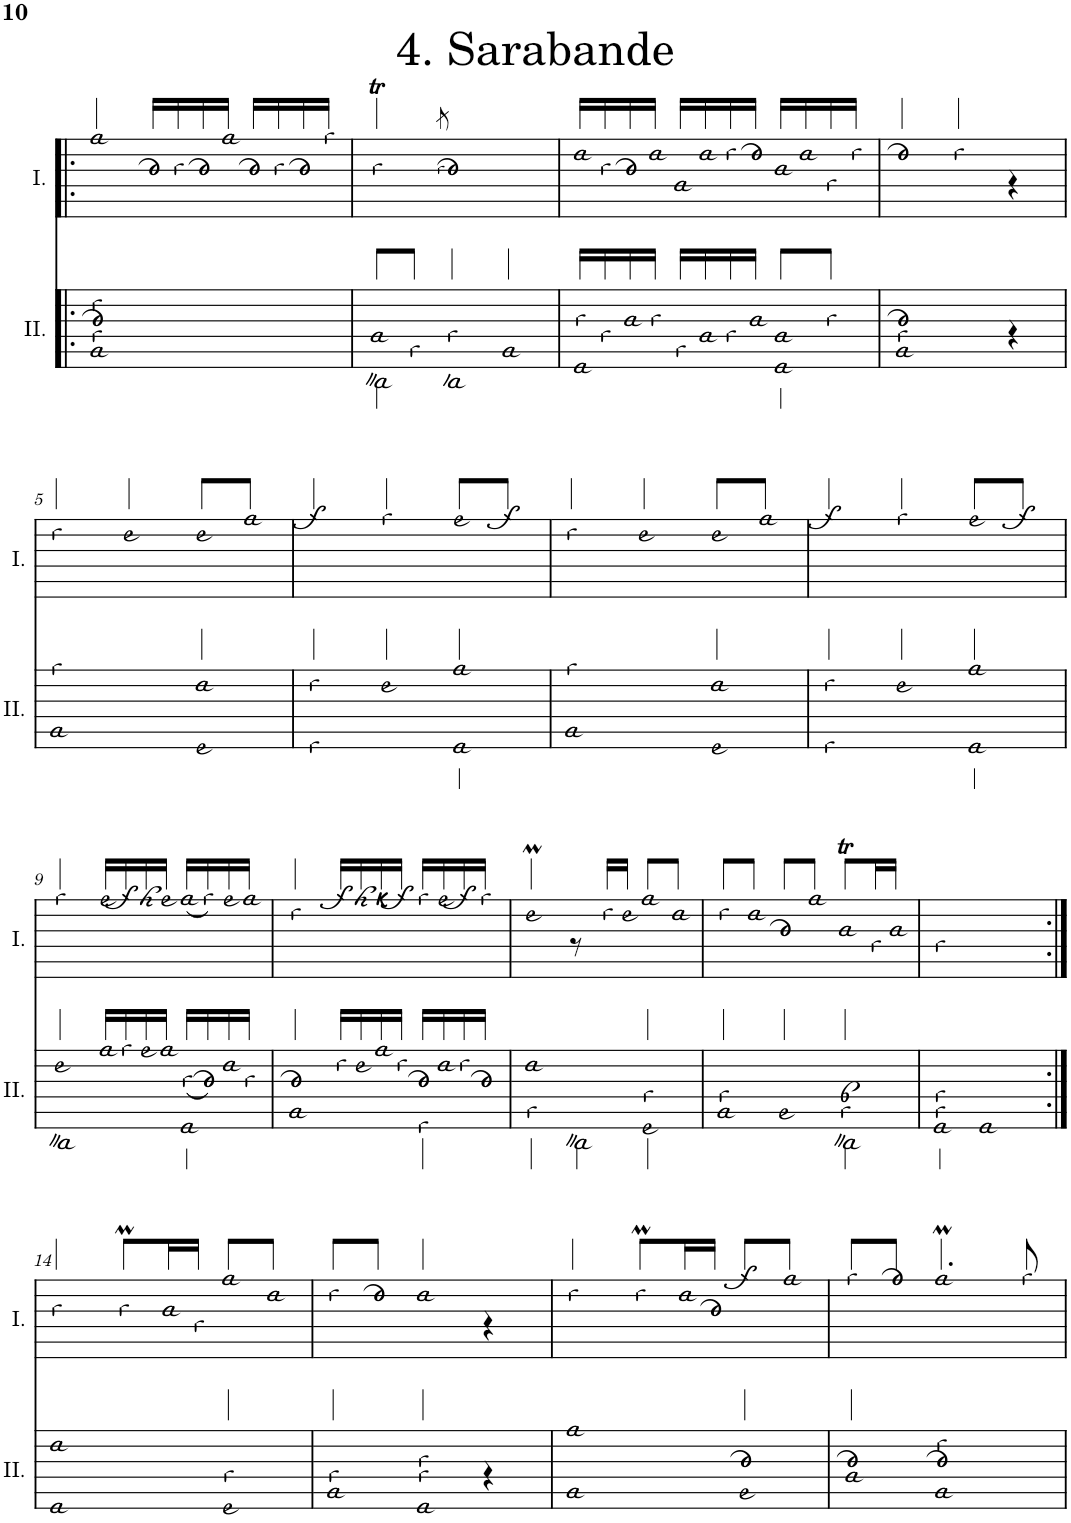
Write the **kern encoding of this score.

**kern	**kern	**kern	**kern	**kern	**kern
*part2	*part2	*part2	*part1	*part1	*part1
*staff6	*staff5	*staff4	*staff3	*staff2	*staff1
*I"II.	*	*	*I"I.	*	*
*I'II.	*	*	*I'I.	*	*
!!LO:PB:g=z
*stria6	*stria5	*stria5	*stria6	*stria5	*stria5
*	*clefGv2	*clefGv2	*	*clefGv2	*clefGv2
*k[]	*k[]	*k[]	*k[]	*k[]	*k[]
*M3/4	*M3/4	*M3/4	*M3/4	*M3/4	*M3/4
=1!|:	=1!|:	=1!|:	=1!|:	=1!|:	=1!|:
2.C 2.G 2.c 2.e	2.C 2.G 2.c 2.e	2.C 2.G 2.c 2.e	4g/	4g	4g
.	.	.	16c/LL	16c\LL	16c\LL
.	.	.	16B/	16B\J	16B\J
.	.	.	16c/	16c\L	16c\L
.	.	.	16g/JJ	16g\JJ	16g\JJ
.	.	.	16c/LL	16c\LL	16c\LL
.	.	.	16B/	16B\J	16B\J
.	.	.	16c/	16c\L	16c\L
.	.	.	16a/JJ	16a\JJ	16a\JJ
=2	=2	=2	=2	=2	=2
*^	*^	*^	*	*	*
4DD\	8F/L	8F/L	4DD	8F/L	4DD	4Bt/	4Bt	4Bt
.	8D/J	8D/J	.	8D/J	.	.	.	.
.	.	.	.	.	.	8qB/	8qB	8qB
2EE	4G/	4G	2EE	4G	2EE	2c	2c	2c
.	4C/	4C	.	4C	.	.	.	.
=3	=3	=3	=3	=3	=3	=3	=3	=3
2GG	16B/LL	16B\LL	2GG	16B\LL	2GG	16d/LL	16d\LL	16d\LL
.	16G/	16G\J	.	16G\J	.	16B/	16B\J	16B\J
.	16A/	16A\L	.	16A\L	.	16c/	16c\L	16c\L
.	16B/JJ	16B\JJ	.	16B\JJ	.	16d/JJ	16d\JJ	16d\JJ
.	16D/LL	16D/LL	.	16D/LL	.	16F/LL	16F\LL	16F\LL
.	16F/	16F/J	.	16F/J	.	16d/	16d\J	16d\J
.	16G/	16G/L	.	16G/L	.	16e/	16e\L	16e\L
.	16A/JJ	16A/JJ	.	16A/JJ	.	16f/JJ	16f\JJ	16f\JJ
4GG\	8F/L	8F/L	4GG	8F/L	4GG	16A/LL	16A\LL	16A\LL
.	.	.	.	.	.	16d/	16d\J	16d\J
.	8B/J	8B/J	.	8B/J	.	16G/	16G\L	16G\L
.	.	.	.	.	.	16e/JJ	16e\JJ	16e\JJ
*v	*v	*	*	*	*	*	*	*
*	*v	*v	*	*	*	*	*
*	*	*v	*v	*	*	*
=4	=4	=4	=4	=4	=4
2C 2G 2c	2C 2G 2c	2C 2G 2c	4f/	4f	4f
.	.	.	4e/	4e	4e
4r	4r	4r	4r	4r	4r
!!LO:LB:g=z
=5	=5	=5	=5	=5	=5
2C 2a	2C 2a	2C 2a	4e/	4e	4e
.	.	.	4f#X/	4f#X	4f#X
4BB/ 4d/	4BB 4d	4BB 4d	8f#/L	8f#\L	8f#\L
.	.	.	8g/J	8g\J	8g\J
=6	=6	=6	=6	=6	=6
*^	*^	*^	*	*	*
2AA	4e/	4e	2AA	4e	2AA	4cc/	4cc	4cc
.	4f#X/	4f#X	.	4f#X	.	4a/	4a	4a
4GG\	4g/	4g	4GG	4g	4GG	8b/L	8b\L	8b\L
.	.	.	.	.	.	8cc/J	8cc\J	8cc\J
*v	*v	*	*	*	*	*	*	*
*	*v	*v	*	*	*	*	*
*	*	*v	*v	*	*	*
=7	=7	=7	=7	=7	=7
2C 2a	2C 2a	2C 2a	4e/	4e	4e
.	.	.	4f#X/	4f#X	4f#X
4BB/ 4d/	4BB 4d	4BB 4d	8f#/L	8f#\L	8f#\L
.	.	.	8g/J	8g\J	8g\J
=8	=8	=8	=8	=8	=8
*^	*^	*^	*	*	*
2AA	4e/	4e	2AA	4e	2AA	4cc/	4cc	4cc
.	4f#X/	4f#X	.	4f#X	.	4a/	4a	4a
4GG\	4g/	4g	4GG	4g	4GG	8b/L	8b\L	8b\L
.	.	.	.	.	.	8cc/J	8cc\J	8cc\J
!!LO:LB:g=z
=9	=9	=9	=9	=9	=9	=9	=9	=9
2DD	4f#X/	4f#X	2DD	4f#X	2DD	4a/	4a	4a
.	16g/LL	16g\LL	.	16g\LL	.	16b/LL	16b\LL	16b\LL
.	16a/	16a\J	.	16a\J	.	16cc/	16cc\J	16cc\J
.	16b/	16b\L	.	16b\L	.	16dd/	16dd\L	16dd\L
.	16g/JJ	16g\JJ	.	16g\JJ	.	16b/JJ	16b\JJ	16b\JJ
4GG\	16B/LL	16B\LL	4GG	(16B\LL	4GG	16g/LL	16g\LL	(16g\LL
.	16c/	16c\J	.	16c\J)	.	16a/	16a\J	16a\J)
.	16d/	16d\L	.	16d\L	.	16b/	16b\L	16b\L
.	16B/JJ	16B\JJ	.	16B\JJ	.	16g/JJ	16g\JJ	16g\JJ
=10	=10	=10	=10	=10	=10	=10	=10	=10
2C	4c/	4c	2C	4c	2C	4e/	4e	4e
.	16e/LL	16e\LL	.	16e\LL	.	16cc/LL	16cc\LL	16cc\LL
.	16f#X/	16f#X\J	.	16f#X\J	.	16dd/	16dd\J	16dd\J
.	16g/	16g\L	.	16g\L	.	16ee/	16ee\L	16ee\L
.	16e/JJ	16e\JJ	.	16e\JJ	.	16cc/JJ	16cc\JJ	16cc\JJ
4AA\	16c/LL	16c\LL	4AA	16c\LL	4AA	16a/LL	16a\LL	16a\LL
.	16d/	16d\J	.	16d\J	.	16b/	16b\J	16b\J
.	16e/	16e\L	.	16e\L	.	16cc/	16cc\L	16cc\L
.	16c/JJ	16c\JJ	.	16c\JJ	.	16a/JJ	16a\JJ	16a\JJ
=11	=11	=11	=11	=11	=11	=11	=11	=11
4D\	2d	2d	4D	2d	4D	4f#Xm/	4f#Xm	4f#Xm
4DD\	.	.	4DD	.	4DD	8r	8r	8r
.	.	.	.	.	.	16e/LL	16e\LL	16e\LL
.	.	.	.	.	.	16f#/JJ	16f#\JJ	16f#\JJ
4BB\	4G/	4G	4BB	4G	4BB	8g/L	8g\L	8g\L
.	.	.	.	.	.	8d/J	8d\J	8d\J
=12	=12	=12	=12	=12	=12	=12	=12	=12
2C	4G/	4G	2C	4G	2C	8e/L	8e\L	8e\L
.	.	.	.	.	.	8d/J	8d\J	8d\J
.	4E/	4E	.	4E	.	8c/L	8c\L	8c\L
.	.	.	.	.	.	8g/J	8g\J	8g\J
4DD\	4D/ 4F#X/	4D 4F#X	4DD	4D 4F#X	4DD	8AT/L	8AT/L	8AT/L
.	.	.	.	.	.	16G/L	16G/L	16G/L
.	.	.	.	.	.	16A/JJ	16A/JJ	16A/JJ
=13	=13	=13	=13	=13	=13	=13	=13	=13
4GG\	2.D 2.G	2.D 2.G	4GG	2.D 2.G	4GG	2.G	2.G	2.G
2GG	.	.	2GG	.	2GG	.	.	.
*v	*v	*	*	*	*	*	*	*
*	*v	*v	*	*	*	*	*
*	*	*v	*v	*	*	*
!!LO:LB:g=z
=14:|!	=14:|!	=14:|!	=14:|!	=14:|!	=14:|!
2GG 2d	2GG 2d	2GG 2d	4B/	4B	4B
.	.	.	8Bm/L	8Bm/L	8Bm/L
.	.	.	16A/L	16A/L	16A/L
.	.	.	16G/JJ	16G/JJ	16G/JJ
4BB/ 4G/	4BB 4G	4BB 4G	8g/L	8g\L	8g\L
.	.	.	8d/J	8d\J	8d\J
=15	=15	=15	=15	=15	=15
4C/ 4G/	4C 4G	4C 4G	8e/L	8e\L	8e\L
.	.	.	8f/J	8f\J	8f\J
4GG/ 4G/ 4B/	4GG 4G 4B	4GG 4G 4B	4d/	4d	4d
4r	4r	4r	4r	4r	4r
=16	=16	=16	=16	=16	=16
2C 2g	2C 2g	2C 2g	4e/	4e	4e
.	.	.	8em/L	8em\L	8em\L
.	.	.	16d/L	16d\L	16d\L
.	.	.	16c/JJ	16c\JJ	16c\JJ
4E/ 4c/	4E 4c	4E 4c	8cc/L	8cc\L	8cc\L
.	.	.	8g/J	8g\J	8g\J
=17	=17	=17	=17	=17	=17
4F/ 4c/	4F 4c	4F 4c	8a/L	8a\L	8a\L
.	.	.	8b-X/J	8b-X\J	8b-X\J
2C 2c 2e	2C 2c 2e	2C 2c 2e	4.gM/	4.gM	4.gM
.	.	.	8a/	8a	8a
=	=	=	=	=	=
*-	*-	*-	*-	*-	*-
